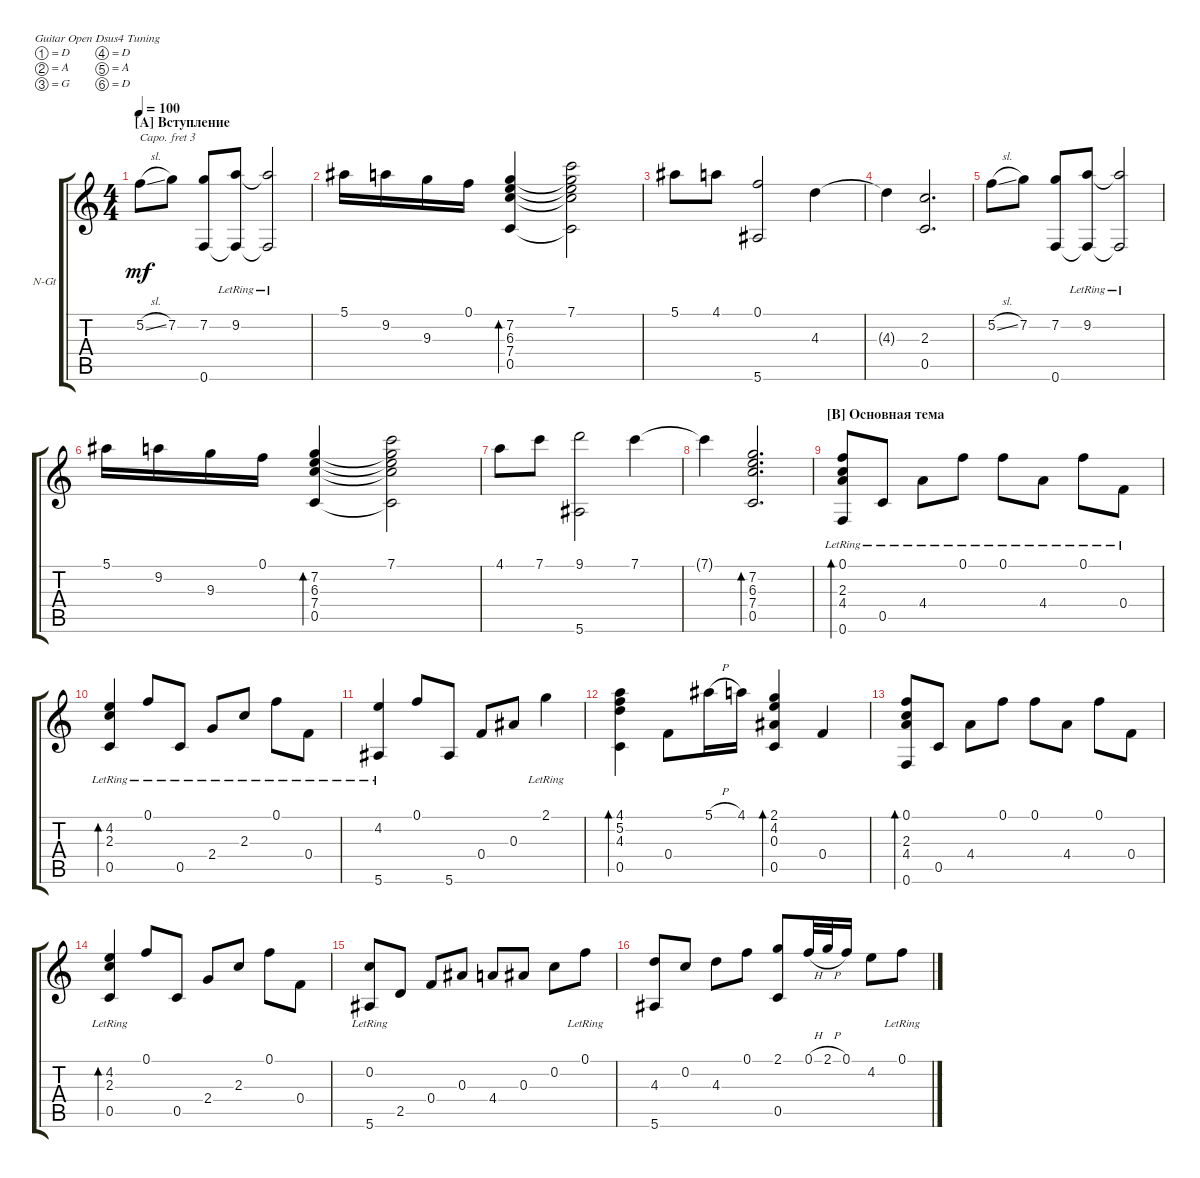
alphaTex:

\defaultSystemsLayout 4
\bracketExtendMode groupsimilarinstruments
\firstSystemTrackNameOrientation horizontal
\otherSystemsTrackNameOrientation horizontal
\track ("Nylon Guitar" "N-Gt") {instrument acousticguitarnylon}
\staff {score tabs}
\capo 3
\tuning (D4 A3 G3 D3 A2 D2)
\ts (4 4)
\section ("A" "Вступление")
\tempo 100
\clef g2
\ks c
5.2{sl}.8{dy mf instrument acousticguitarnylon} 7.2.8 (7.2 0.6).8 (9.2{lr} 0.6{t}).8 (9.2{lr t} 0.6{t}).2 |
5.1.16 9.2.16 9.3.16 0.1.16 (7.4 6.3 7.2 0.5).4{bd 284} (7.1 7.2{t} 6.3{t} 7.4{t} 0.5{t}).2 |
5.1.8 4.1.8 (0.1 5.6).2 4.3.4 |
4.3{t}.4 (2.3 0.5).2{d} |
5.2{sl}.8 7.2.8 (7.2 0.6).8 (9.2{lr} 0.6{t}).8 (9.2{lr t} 0.6{t}).2 |
5.1.16 9.2.16 9.3.16 0.1.16 (7.4 6.3 7.2 0.5).4{bd 284} (7.1 7.2{t} 6.3{t} 7.4{t} 0.5{t}).2 |
4.1.8 7.1.8 (9.1 5.6).2 7.1.4 |
7.1{t}.4 (0.5 7.4 6.3 7.2).2{d bd 240} |
\section ("B" "Основная тема")
(0.6 4.4 2.3 0.1{lr}).8{bd 119} 0.5{lr}.8 4.4{lr}.8 0.1{lr}.8 0.1{lr}.8 4.4{lr}.8 0.1{lr}.8 0.4{lr}.8 |
(0.5 2.3 4.2{lr}).4{bd 118} 0.1{lr}.8 0.5{lr}.8 2.4{lr}.8 2.3{lr}.8 0.1{lr}.8 0.4{lr}.8 |
(4.2{lr} 5.6).4 0.1.8 5.6.8 0.4.8 0.3.8 2.1{lr}.4 |
(0.5 4.3 5.2 4.1).4{bd 116} 0.4.8 5.1{h}.16 4.1.16 (0.5 0.3 4.2 2.1).4{bd 115} 0.4.4 |
(0.6 4.4 2.3 0.1).8{bd 119} 0.5.8 4.4.8 0.1.8 0.1.8 4.4.8 0.1.8 0.4.8 |
(0.5 2.3 4.2{lr}).4{bd 118} 0.1.8 0.5.8 2.4.8 2.3.8 0.1.8 0.4.8 |
(5.6 0.2{lr}).8 2.5.8 0.4.8 0.3.8 4.4.8 0.3.8 0.2.8 0.1{lr}.8 |
(4.3 5.6).8 0.2.8 4.3.8 0.1.8 (2.1 0.5).8 0.1{h}.32 2.1{h}.32 0.1.16 4.2.8 0.1{lr}.8
